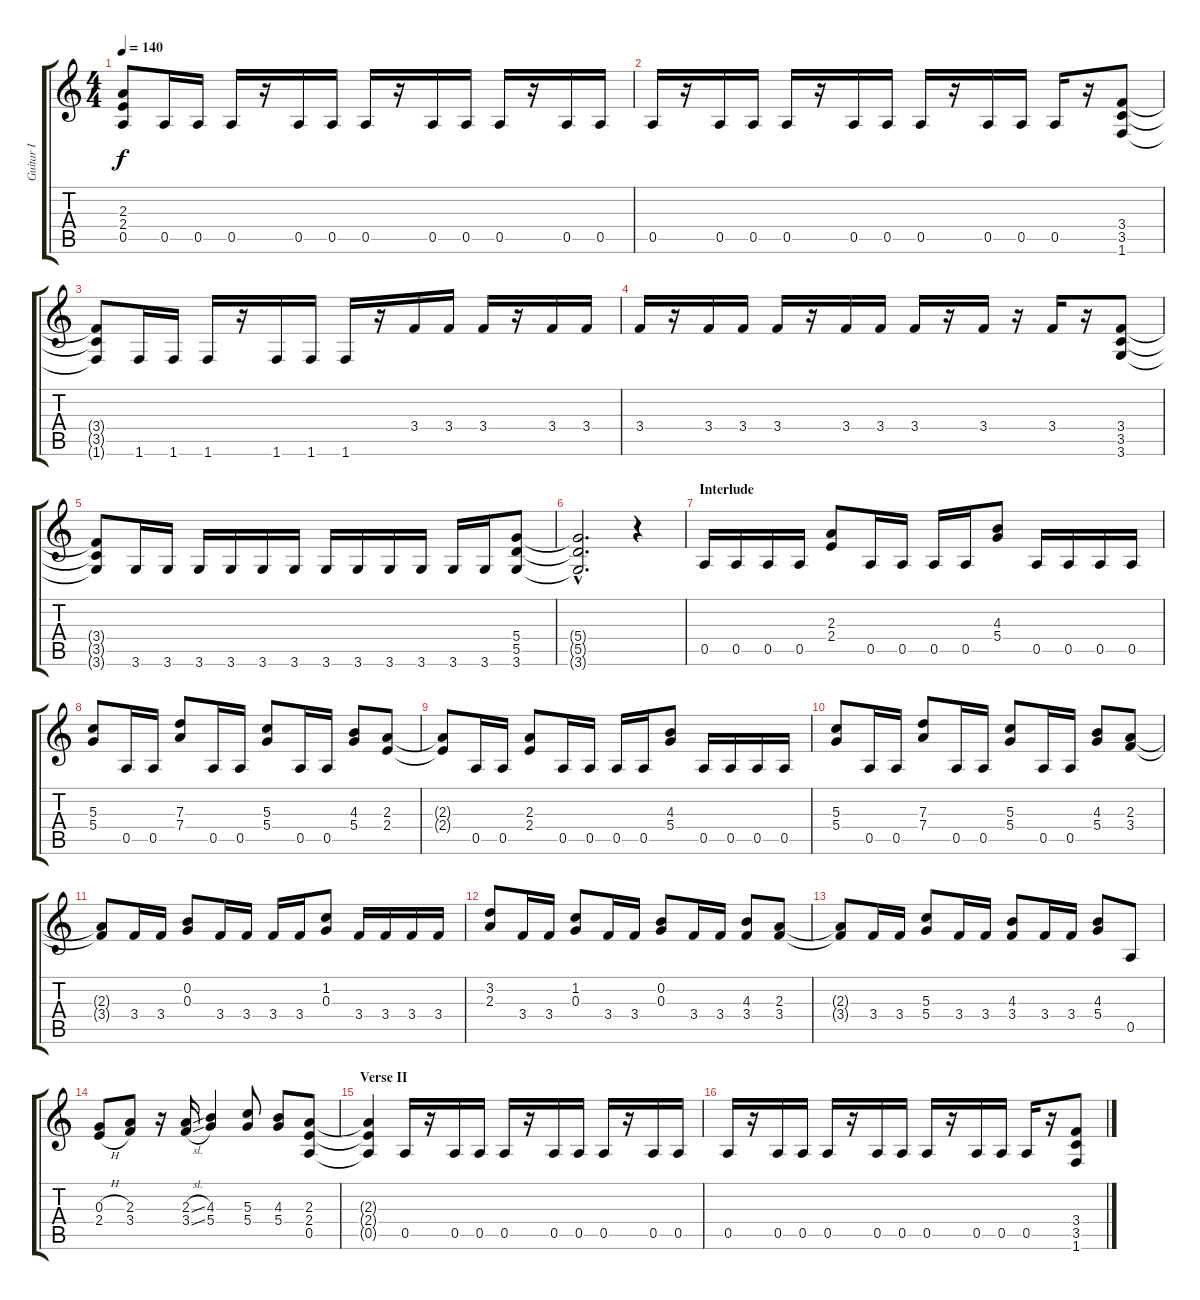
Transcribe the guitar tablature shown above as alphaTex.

\track ("Guitar I" "Guitar I") {instrument distortionguitar}
\staff {score tabs}
\tuning (E4 B3 G3 D3 A2 E2) {hide}
\ts (4 4)
\tempo 140
\clef g2
\ks c
(2.3{t} 2.4{t} 0.5{t}).8{dy f} 0.5.16 0.5.16 0.5.16 r.16 0.5.16 0.5.16 0.5.16 r.16 0.5.16 0.5.16 0.5.16 r.16 0.5.16 0.5.16 |
0.5.16 r.16 0.5.16 0.5.16 0.5.16 r.16 0.5.16 0.5.16 0.5.16 r.16 0.5.16 0.5.16 0.5.16 r.16 (3.4 3.5 1.6).8 |
(3.4{t} 3.5{t} 1.6{t}).8 1.6.16 1.6.16 1.6.16 r.16 1.6.16 1.6.16 1.6.16 r.16 3.4.16 3.4.16 3.4.16 r.16 3.4.16 3.4.16 |
3.4.16 r.16 3.4.16 3.4.16 3.4.16 r.16 3.4.16 3.4.16 3.4.16 r.16 3.4.16 r.16 3.4.16 r.16 (3.4 3.5 3.6).8 |
(3.4{t} 3.5{t} 3.6{t}).8 3.6.16 3.6.16 3.6.16 3.6.16 3.6.16 3.6.16 3.6.16 3.6.16 3.6.16 3.6.16 3.6.16 3.6.16 (5.4 5.5 3.6).8 |
(5.4{hac t} 5.5{hac t} 3.6{hac t}).2{d} r.4{instrument guitarharmonics} |
\section ("" "Interlude")
0.5.16{instrument distortionguitar} 0.5.16 0.5.16 0.5.16 (2.3 2.4).8 0.5.16 0.5.16 0.5.16 0.5.16 (4.3 5.4).8 0.5.16 0.5.16 0.5.16 0.5.16 |
(5.3 5.4).8 0.5.16 0.5.16 (7.3 7.4).8 0.5.16 0.5.16 (5.3 5.4).8 0.5.16 0.5.16 (4.3 5.4).8 (2.3 2.4).8 |
(2.3{t} 2.4{t}).8 0.5.16 0.5.16 (2.3 2.4).8 0.5.16 0.5.16 0.5.16 0.5.16 (4.3 5.4).8 0.5.16 0.5.16 0.5.16 0.5.16 |
(5.3 5.4).8 0.5.16 0.5.16 (7.3 7.4).8 0.5.16 0.5.16 (5.3 5.4).8 0.5.16 0.5.16 (4.3 5.4).8 (2.3 3.4).8 |
(2.3{t} 3.4{t}).8 3.4.16 3.4.16 (0.2 0.3).8 3.4.16 3.4.16 3.4.16 3.4.16 (1.2 0.3).8 3.4.16 3.4.16 3.4.16 3.4.16 |
(3.2 2.3).8 3.4.16 3.4.16 (1.2 0.3).8 3.4.16 3.4.16 (0.2 0.3).8 3.4.16 3.4.16 (4.3 3.4).8 (2.3 3.4).8 |
(2.3{t} 3.4{t}).8 3.4.16 3.4.16 (5.3 5.4).8 3.4.16 3.4.16 (4.3 3.4).8 3.4.16 3.4.16 (4.3 5.4).8 0.5.8 |
(0.3{h} 2.4{h}).8 (2.3 3.4).8 r.16 (2.3{sl} 3.4{sl}).16 (4.3 5.4).4 (5.3 5.4).8 (4.3 5.4).8 (2.3 2.4 0.5).8 |
\section ("" "Verse II")
(2.3{t} 2.4{t} 0.5{t}).4 0.5.16 r.16 0.5.16 0.5.16 0.5.16 r.16 0.5.16 0.5.16 0.5.16 r.16 0.5.16 0.5.16 |
0.5.16 r.16 0.5.16 0.5.16 0.5.16 r.16 0.5.16 0.5.16 0.5.16 r.16 0.5.16 0.5.16 0.5.16 r.16 (3.4 3.5 1.6).8
